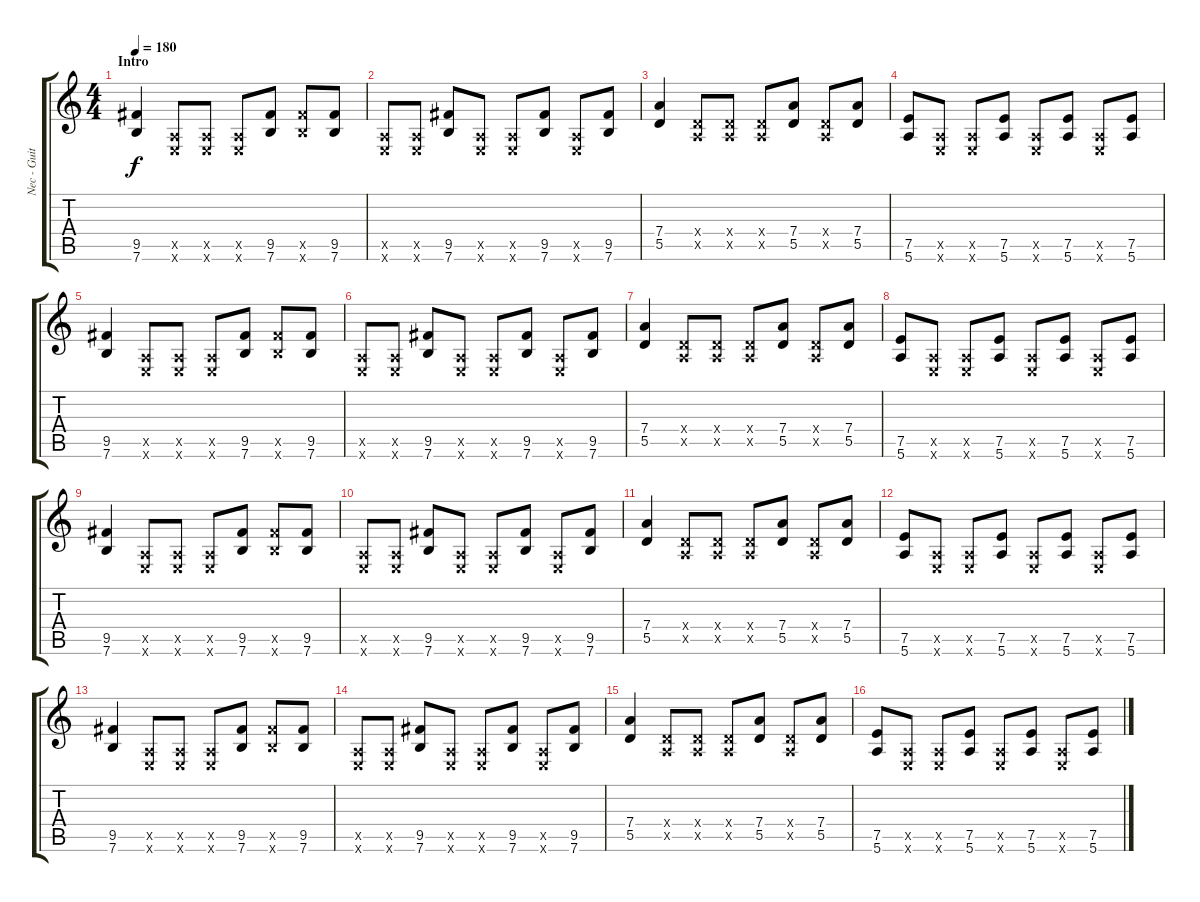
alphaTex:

\track ("Nec - Guitars" "Nec - Guit") {instrument distortionguitar}
\staff {score tabs}
\tuning (E4 B3 G3 D3 A2 E2) {hide}
\ts (4 4)
\section ("" "Intro")
\tempo 180
\clef g2
\ks c
(9.5 7.6).4{dy f instrument distortionguitar} (0.5{x} 0.6{x}).8 (0.5{x} 0.6{x}).8 (0.5{x} 0.6{x}).8 (9.5 7.6).8 (9.5{x} 7.6{x}).8 (9.5 7.6).8 |
(0.5{x} 0.6{x}).8 (0.5{x} 0.6{x}).8 (9.5 7.6).8 (0.5{x} 0.6{x}).8 (0.5{x} 0.6{x}).8 (9.5 7.6).8 (0.5{x} 0.6{x}).8 (9.5 7.6).8 |
(7.4 5.5).4 (0.4{x} 0.5{x}).8 (0.4{x} 0.5{x}).8 (0.4{x} 0.5{x}).8 (7.4 5.5).8 (0.4{x} 0.5{x}).8 (7.4 5.5).8 |
(7.5 5.6).8 (0.5{x} 0.6{x}).8 (0.5{x} 0.6{x}).8 (7.5 5.6).8 (0.5{x} 0.6{x}).8 (7.5 5.6).8 (0.5{x} 0.6{x}).8 (7.5 5.6).8 |
(9.5 7.6).4 (0.5{x} 0.6{x}).8 (0.5{x} 0.6{x}).8 (0.5{x} 0.6{x}).8 (9.5 7.6).8 (9.5{x} 7.6{x}).8 (9.5 7.6).8 |
(0.5{x} 0.6{x}).8 (0.5{x} 0.6{x}).8 (9.5 7.6).8 (0.5{x} 0.6{x}).8 (0.5{x} 0.6{x}).8 (9.5 7.6).8 (0.5{x} 0.6{x}).8 (9.5 7.6).8 |
(7.4 5.5).4 (0.4{x} 0.5{x}).8 (0.4{x} 0.5{x}).8 (0.4{x} 0.5{x}).8 (7.4 5.5).8 (0.4{x} 0.5{x}).8 (7.4 5.5).8 |
(7.5 5.6).8 (0.5{x} 0.6{x}).8 (0.5{x} 0.6{x}).8 (7.5 5.6).8 (0.5{x} 0.6{x}).8 (7.5 5.6).8 (0.5{x} 0.6{x}).8 (7.5 5.6).8 |
(9.5 7.6).4 (0.5{x} 0.6{x}).8 (0.5{x} 0.6{x}).8 (0.5{x} 0.6{x}).8 (9.5 7.6).8 (9.5{x} 7.6{x}).8 (9.5 7.6).8 |
(0.5{x} 0.6{x}).8 (0.5{x} 0.6{x}).8 (9.5 7.6).8 (0.5{x} 0.6{x}).8 (0.5{x} 0.6{x}).8 (9.5 7.6).8 (0.5{x} 0.6{x}).8 (9.5 7.6).8 |
(7.4 5.5).4 (0.4{x} 0.5{x}).8 (0.4{x} 0.5{x}).8 (0.4{x} 0.5{x}).8 (7.4 5.5).8 (0.4{x} 0.5{x}).8 (7.4 5.5).8 |
(7.5 5.6).8 (0.5{x} 0.6{x}).8 (0.5{x} 0.6{x}).8 (7.5 5.6).8 (0.5{x} 0.6{x}).8 (7.5 5.6).8 (0.5{x} 0.6{x}).8 (7.5 5.6).8 |
(9.5 7.6).4 (0.5{x} 0.6{x}).8 (0.5{x} 0.6{x}).8 (0.5{x} 0.6{x}).8 (9.5 7.6).8 (9.5{x} 7.6{x}).8 (9.5 7.6).8 |
(0.5{x} 0.6{x}).8 (0.5{x} 0.6{x}).8 (9.5 7.6).8 (0.5{x} 0.6{x}).8 (0.5{x} 0.6{x}).8 (9.5 7.6).8 (0.5{x} 0.6{x}).8 (9.5 7.6).8 |
(7.4 5.5).4 (0.4{x} 0.5{x}).8 (0.4{x} 0.5{x}).8 (0.4{x} 0.5{x}).8 (7.4 5.5).8 (0.4{x} 0.5{x}).8 (7.4 5.5).8 |
(7.5 5.6).8 (0.5{x} 0.6{x}).8 (0.5{x} 0.6{x}).8 (7.5 5.6).8 (0.5{x} 0.6{x}).8 (7.5 5.6).8 (0.5{x} 0.6{x}).8 (7.5 5.6).8
